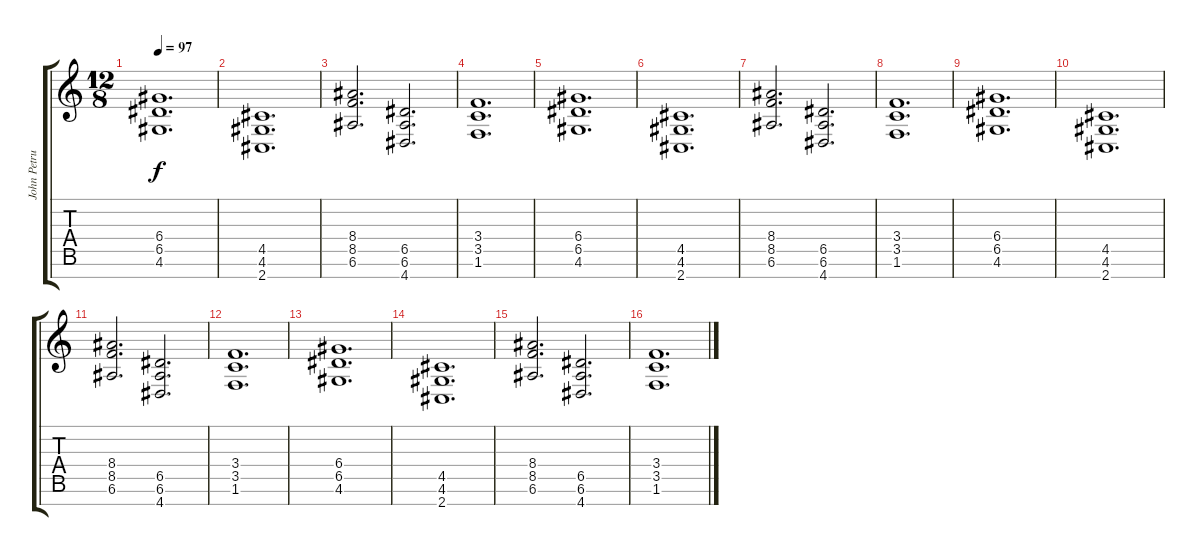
\track ("John Petrucci" "John Petru") {instrument distortionguitar}
\staff {score tabs}
\tuning (E4 B3 G3 D3 A2 E2 B1) {hide}
\ts (12 8)
\tempo 97
\clef g2
\ks c
(6.4 6.5 4.6).1{d dy f} |
(4.5 4.6 2.7).1{d} |
(8.4 8.5 6.6).2{d} (6.5 6.6 4.7).2{d} |
(3.4 3.5 1.6).1{d} |
(6.4 6.5 4.6).1{d} |
(4.5 4.6 2.7).1{d} |
(8.4 8.5 6.6).2{d} (6.5 6.6 4.7).2{d} |
(3.4 3.5 1.6).1{d} |
(6.4 6.5 4.6).1{d} |
(4.5 4.6 2.7).1{d} |
(8.4 8.5 6.6).2{d} (6.5 6.6 4.7).2{d} |
(3.4 3.5 1.6).1{d} |
(6.4 6.5 4.6).1{d} |
(4.5 4.6 2.7).1{d} |
(8.4 8.5 6.6).2{d} (6.5 6.6 4.7).2{d} |
(3.4 3.5 1.6).1{d}
